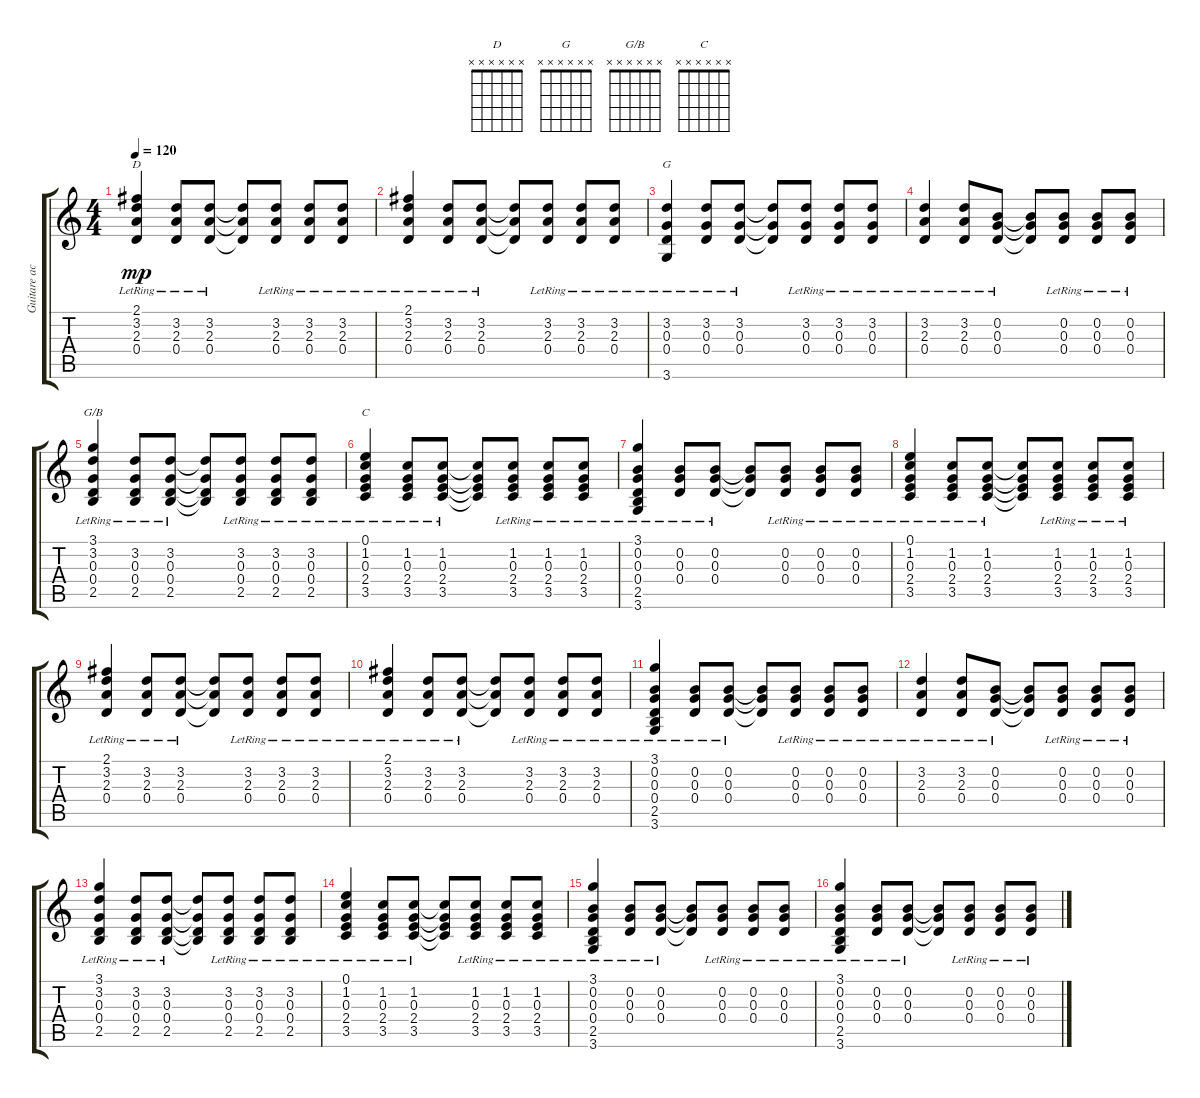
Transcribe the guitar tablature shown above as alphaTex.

\track ("Guitare acoustique" "Guitare ac") {instrument acousticguitarsteel}
\staff {score tabs}
\tuning (E4 B3 G3 D3 A2 E2) {hide}
\chord ("D" x x x x x x)
\chord ("G" x x x x x x)
\chord ("G/B" x x x x x x)
\chord ("C" x x x x x x)
\ts (4 4)
\tempo 120
\clef g2
\ks c
(2.1{lr} 3.2{lr} 2.3{lr} 0.4{lr}).4{ch "D" dy mp} (3.2{lr} 2.3{lr} 0.4{lr}).8 (3.2{lr} 2.3{lr} 0.4{lr}).8 (3.2{t} 2.3{t} 0.4{t}).8 (3.2{lr} 2.3{lr} 0.4{lr}).8 (3.2{lr} 2.3{lr} 0.4{lr}).8 (3.2{lr} 2.3{lr} 0.4{lr}).8 |
(2.1{lr} 3.2{lr} 2.3{lr} 0.4{lr}).4 (3.2{lr} 2.3{lr} 0.4{lr}).8 (3.2{lr} 2.3{lr} 0.4{lr}).8 (3.2{t} 2.3{t} 0.4{t}).8 (3.2{lr} 2.3{lr} 0.4{lr}).8 (3.2{lr} 2.3{lr} 0.4{lr}).8 (3.2{lr} 2.3{lr} 0.4{lr}).8 |
(3.2{lr} 0.3{lr} 0.4{lr} 3.6{lr}).4{ch "G"} (3.2{lr} 0.3{lr} 0.4{lr}).8 (3.2{lr} 0.3{lr} 0.4{lr}).8 (3.2{t} 0.3{t} 0.4{t}).8 (3.2{lr} 0.3{lr} 0.4{lr}).8 (3.2{lr} 0.3{lr} 0.4{lr}).8 (3.2{lr} 0.3{lr} 0.4{lr}).8 |
(3.2{lr} 2.3{lr} 0.4{lr}).4 (3.2{lr} 2.3{lr} 0.4{lr}).8 (0.2{lr} 0.3{lr} 0.4{lr}).8 (0.2{t} 0.3{t} 0.4{t}).8 (0.2{lr} 0.3{lr} 0.4{lr}).8 (0.2{lr} 0.3{lr} 0.4{lr}).8 (0.2{lr} 0.3{lr} 0.4{lr}).8 |
(3.1{lr} 3.2{lr} 0.3{lr} 0.4{lr} 2.5{lr}).4{ch "G/B"} (3.2{lr} 0.3{lr} 0.4{lr} 2.5{lr}).8 (3.2{lr} 0.3{lr} 0.4{lr} 2.5{lr}).8 (3.2{t} 0.3{t} 0.4{t} 2.5{t}).8 (3.2{lr} 0.3{lr} 0.4{lr} 2.5{lr}).8 (3.2{lr} 0.3{lr} 0.4{lr} 2.5{lr}).8 (3.2{lr} 0.3{lr} 0.4{lr} 2.5{lr}).8 |
(0.1{lr} 1.2{lr} 0.3{lr} 2.4{lr} 3.5{lr}).4{ch "C"} (1.2{lr} 0.3{lr} 2.4{lr} 3.5{lr}).8 (1.2{lr} 0.3{lr} 2.4{lr} 3.5{lr}).8 (1.2{t} 0.3{t} 2.4{t} 3.5{t}).8 (1.2{lr} 0.3{lr} 2.4{lr} 3.5{lr}).8 (1.2{lr} 0.3{lr} 2.4{lr} 3.5{lr}).8 (1.2{lr} 0.3{lr} 2.4{lr} 3.5{lr}).8 |
(3.1{lr} 0.2{lr} 0.3{lr} 0.4{lr} 2.5{lr} 3.6{lr}).4 (0.2{lr} 0.3{lr} 0.4{lr}).8 (0.2{lr} 0.3{lr} 0.4{lr}).8 (0.2{t} 0.3{t} 0.4{t}).8 (0.2{lr} 0.3{lr} 0.4{lr}).8 (0.2{lr} 0.3{lr} 0.4{lr}).8 (0.2{lr} 0.3{lr} 0.4{lr}).8 |
(0.1{lr} 1.2{lr} 0.3{lr} 2.4{lr} 3.5{lr}).4 (1.2{lr} 0.3{lr} 2.4{lr} 3.5{lr}).8 (1.2{lr} 0.3{lr} 2.4{lr} 3.5{lr}).8 (1.2{t} 0.3{t} 2.4{t} 3.5{t}).8 (1.2{lr} 0.3{lr} 2.4{lr} 3.5{lr}).8 (1.2{lr} 0.3{lr} 2.4{lr} 3.5{lr}).8 (1.2{lr} 0.3{lr} 2.4{lr} 3.5{lr}).8 |
(2.1{lr} 3.2{lr} 2.3{lr} 0.4{lr}).4 (3.2{lr} 2.3{lr} 0.4{lr}).8 (3.2{lr} 2.3{lr} 0.4{lr}).8 (3.2{t} 2.3{t} 0.4{t}).8 (3.2{lr} 2.3{lr} 0.4{lr}).8 (3.2{lr} 2.3{lr} 0.4{lr}).8 (3.2{lr} 2.3{lr} 0.4{lr}).8 |
(2.1{lr} 3.2{lr} 2.3{lr} 0.4{lr}).4 (3.2{lr} 2.3{lr} 0.4{lr}).8 (3.2{lr} 2.3{lr} 0.4{lr}).8 (3.2{t} 2.3{t} 0.4{t}).8 (3.2{lr} 2.3{lr} 0.4{lr}).8 (3.2{lr} 2.3{lr} 0.4{lr}).8 (3.2{lr} 2.3{lr} 0.4{lr}).8 |
(3.1{lr} 0.2{lr} 0.3{lr} 0.4{lr} 2.5{lr} 3.6{lr}).4 (0.2{lr} 0.3{lr} 0.4{lr}).8 (0.2{lr} 0.3{lr} 0.4{lr}).8 (0.2{t} 0.3{t} 0.4{t}).8 (0.2{lr} 0.3{lr} 0.4{lr}).8 (0.2{lr} 0.3{lr} 0.4{lr}).8 (0.2{lr} 0.3{lr} 0.4{lr}).8 |
(3.2{lr} 2.3{lr} 0.4{lr}).4 (3.2{lr} 2.3{lr} 0.4{lr}).8 (0.2{lr} 0.3{lr} 0.4{lr}).8 (0.2{t} 0.3{t} 0.4{t}).8 (0.2{lr} 0.3{lr} 0.4{lr}).8 (0.2{lr} 0.3{lr} 0.4{lr}).8 (0.2{lr} 0.3{lr} 0.4{lr}).8 |
(3.1{lr} 3.2{lr} 0.3{lr} 0.4{lr} 2.5{lr}).4 (3.2{lr} 0.3{lr} 0.4{lr} 2.5{lr}).8 (3.2{lr} 0.3{lr} 0.4{lr} 2.5{lr}).8 (3.2{t} 0.3{t} 0.4{t} 2.5{t}).8 (3.2{lr} 0.3{lr} 0.4{lr} 2.5{lr}).8 (3.2{lr} 0.3{lr} 0.4{lr} 2.5{lr}).8 (3.2{lr} 0.3{lr} 0.4{lr} 2.5{lr}).8 |
(0.1{lr} 1.2{lr} 0.3{lr} 2.4{lr} 3.5{lr}).4 (1.2{lr} 0.3{lr} 2.4{lr} 3.5{lr}).8 (1.2{lr} 0.3{lr} 2.4{lr} 3.5{lr}).8 (1.2{t} 0.3{t} 2.4{t} 3.5{t}).8 (1.2{lr} 0.3{lr} 2.4{lr} 3.5{lr}).8 (1.2{lr} 0.3{lr} 2.4{lr} 3.5{lr}).8 (1.2{lr} 0.3{lr} 2.4{lr} 3.5{lr}).8 |
(3.1{lr} 0.2{lr} 0.3{lr} 0.4{lr} 2.5{lr} 3.6{lr}).4 (0.2{lr} 0.3{lr} 0.4{lr}).8 (0.2{lr} 0.3{lr} 0.4{lr}).8 (0.2{t} 0.3{t} 0.4{t}).8 (0.2{lr} 0.3{lr} 0.4{lr}).8 (0.2{lr} 0.3{lr} 0.4{lr}).8 (0.2{lr} 0.3{lr} 0.4{lr}).8 |
(3.1{lr} 0.2{lr} 0.3{lr} 0.4{lr} 2.5{lr} 3.6{lr}).4 (0.2{lr} 0.3{lr} 0.4{lr}).8 (0.2{lr} 0.3{lr} 0.4{lr}).8 (0.2{t} 0.3{t} 0.4{t}).8 (0.2{lr} 0.3{lr} 0.4{lr}).8 (0.2{lr} 0.3{lr} 0.4{lr}).8 (0.2{lr} 0.3{lr} 0.4{lr}).8
